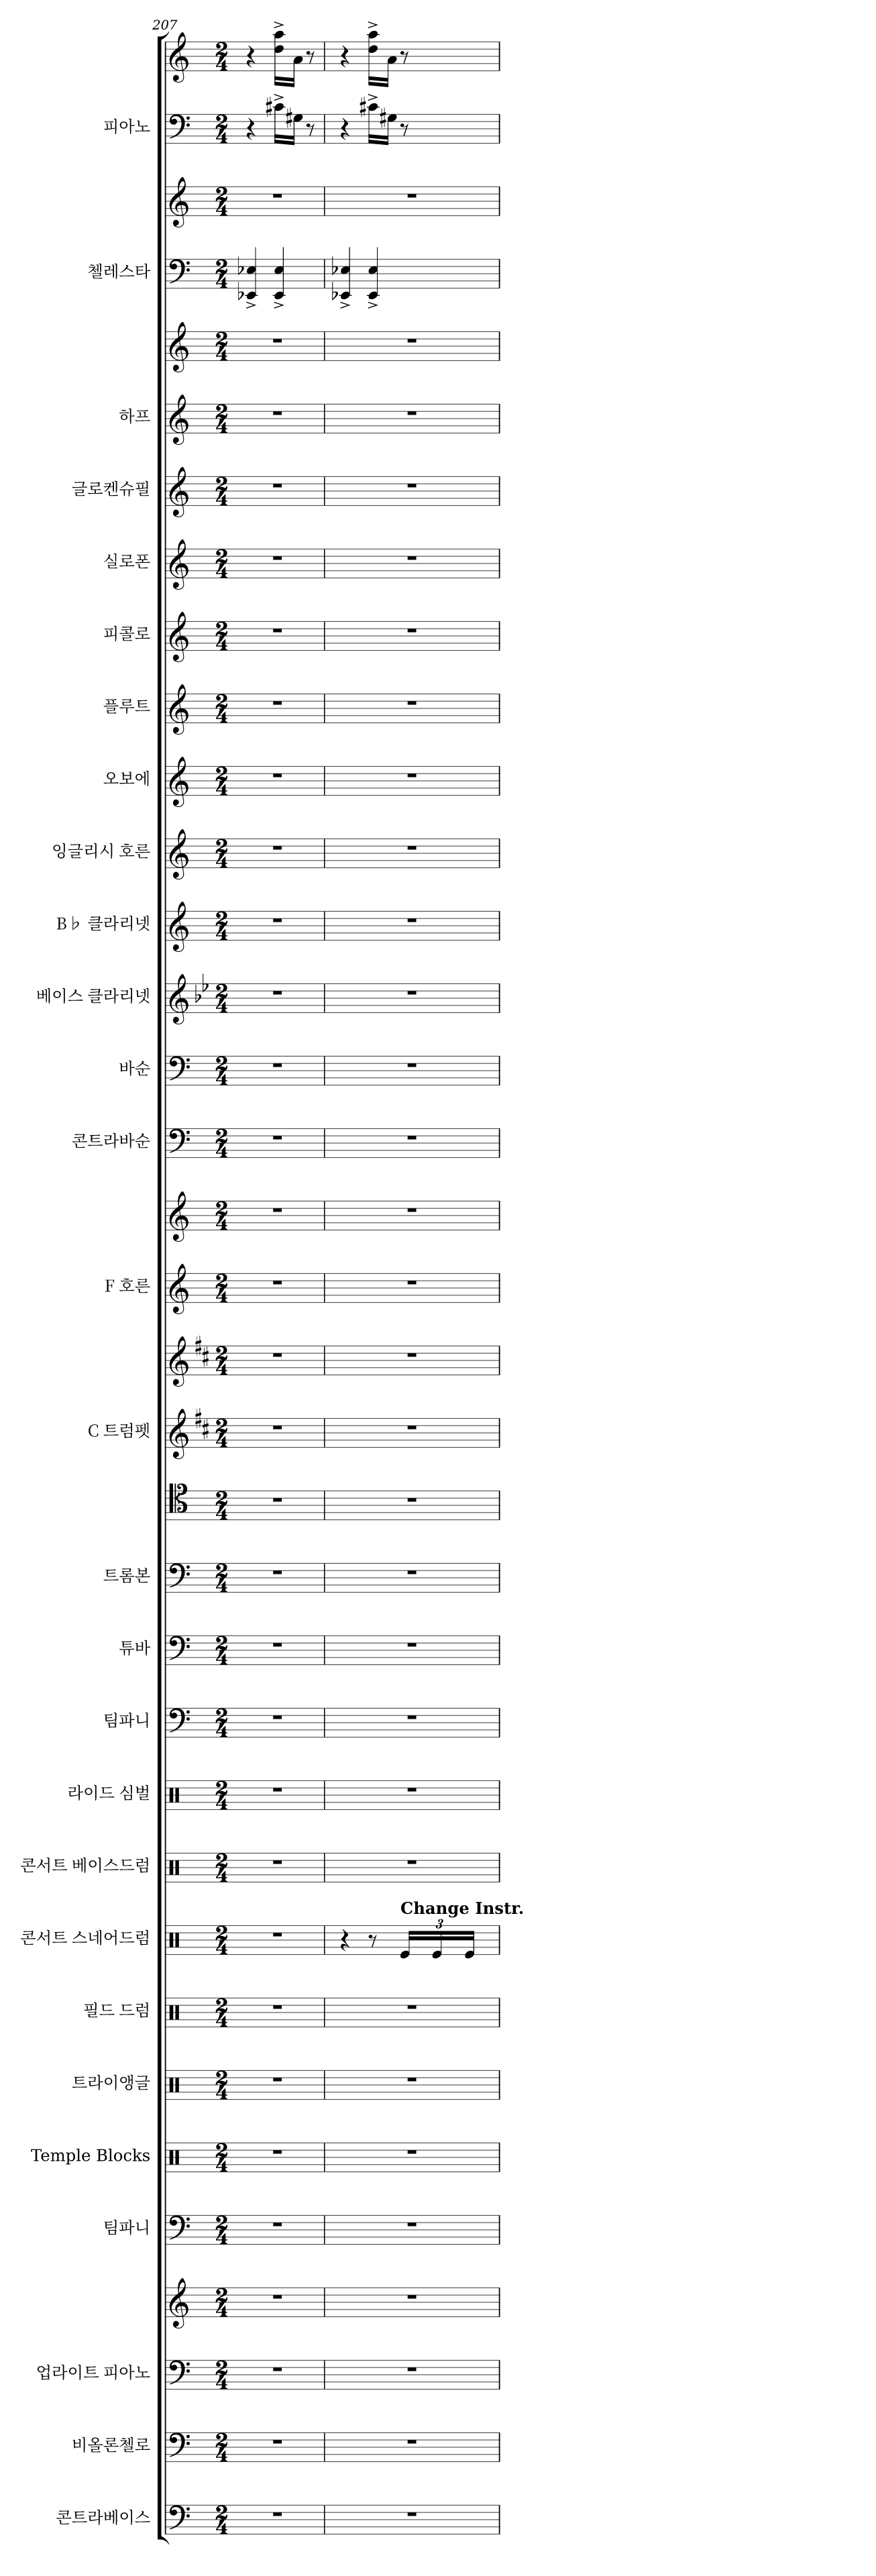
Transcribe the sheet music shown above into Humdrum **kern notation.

**kern	**kern	**kern	**kern	**kern	**kern	**kern	**kern	**kern	**kern	**kern	**kern	**kern	**kern	**kern	**kern	**kern	**kern	**kern	**kern	**kern	**kern	**kern	**kern	**kern	**kern	**kern	**kern	**kern	**kern	**kern	**kern	**kern	**kern	**kern
*part28	*part27	*part26	*part26	*part25	*part24	*part23	*part22	*part21	*part20	*part19	*part18	*part17	*part16	*part16	*part15	*part15	*part14	*part14	*part13	*part12	*part11	*part10	*part9	*part8	*part7	*part6	*part5	*part4	*part3	*part3	*part2	*part2	*part1	*part1
*staff35	*staff34	*staff33	*staff32	*staff31	*staff30	*staff29	*staff28	*staff27	*staff26	*staff25	*staff24	*staff23	*staff22	*staff21	*staff20	*staff19	*staff18	*staff17	*staff16	*staff15	*staff14	*staff13	*staff12	*staff11	*staff10	*staff9	*staff8	*staff7	*staff6	*staff5	*staff4	*staff3	*staff2	*staff1
*I"콘트라베이스	*I"비올론첼로	*I"업라이트 피아노	*	*I"팀파니	*I"Temple Blocks	*I"트라이앵글	*I"필드 드럼	*I"콘서트 스네어드럼	*I"콘서트 베이스드럼	*I"라이드 심벌	*I"팀파니	*I"튜바	*I"트롬본	*	*I"C 트럼펫	*	*I"F 호른	*	*I"콘트라바순	*I"바순	*I"베이스 클라리넷	*I"B♭ 클라리넷	*I"잉글리시 호른	*I"오보에	*I"플루트	*I"피콜로	*I"실로폰	*I"글로켄슈필	*I"하프	*	*I"첼레스타	*	*I"피아노	*
*	*	*	*	*	*I'Tmp. Bl.	*	*	*	*	*	*	*	*	*	*	*	*	*	*	*	*	*	*	*	*	*	*	*	*	*	*	*	*	*
*clefF4	*clefF4	*clefF4	*clefG2	*clefF4	*clefX	*clefX	*clefX	*clefX	*clefX	*clefX	*clefF4	*clefF4	*clefF4	*clefC4	*clefG2	*clefG2	*clefG2	*clefG2	*clefF4	*clefF4	*clefG2	*clefG2	*clefG2	*clefG2	*clefG2	*clefG2	*clefG2	*clefG2	*clefG2	*clefG2	*clefF4	*clefG2	*clefF4	*clefG2
*ITrd7c12	*	*	*	*	*	*	*	*	*	*	*	*	*	*	*ITrd1c2	*ITrd1c2	*ITrd4c7	*ITrd4c7	*ITrd7c12	*	*ITrd8c14	*ITrd1c2	*ITrd4c7	*	*	*ITrd-7c-12	*ITrd-7c-12	*ITrd-14c-24	*	*	*ITrd-7c-12	*ITrd-7c-12	*	*
*k[]	*k[]	*k[]	*k[]	*k[]	*k[]	*k[]	*k[]	*k[]	*k[]	*k[]	*k[]	*k[]	*k[]	*k[]	*k[]	*k[]	*k[b-]	*k[b-]	*k[]	*k[]	*k[b-e-]	*k[b-e-]	*k[b-]	*k[]	*k[]	*k[]	*k[]	*k[]	*k[]	*k[]	*k[]	*k[]	*k[]	*k[]
*M2/4	*M2/4	*M2/4	*M2/4	*M2/4	*M2/4	*M2/4	*M2/4	*M2/4	*M2/4	*M2/4	*M2/4	*M2/4	*M2/4	*M2/4	*M2/4	*M2/4	*M2/4	*M2/4	*M2/4	*M2/4	*M2/4	*M2/4	*M2/4	*M2/4	*M2/4	*M2/4	*M2/4	*M2/4	*M2/4	*M2/4	*M2/4	*M2/4	*M2/4	*M2/4
=207	=207	=207	=207	=207	=207	=207	=207	=207	=207	=207	=207	=207	=207	=207	=207	=207	=207	=207	=207	=207	=207	=207	=207	=207	=207	=207	=207	=207	=207	=207	=207	=207	=207	=207
2r	2r	2r	2r	2r	2r	2r	2r	2r	2r	2r	2r	2r	2r	2r	2r	2r	2r	2r	2r	2r	2r	2r	2r	2r	2r	2r	2r	2r	2r	2r	4E-X/^ 4e-X/^	2r	4r	4r
.	.	.	.	.	.	.	.	.	.	.	.	.	.	.	.	.	.	.	.	.	.	.	.	.	.	.	.	.	.	.	4E-/^ 4e-/^	.	16c#X^\LL	16dd\^ 16aa\^LL
.	.	.	.	.	.	.	.	.	.	.	.	.	.	.	.	.	.	.	.	.	.	.	.	.	.	.	.	.	.	.	.	.	16G#X\JJ	16a\JJ
.	.	.	.	.	.	.	.	.	.	.	.	.	.	.	.	.	.	.	.	.	.	.	.	.	.	.	.	.	.	.	.	.	8r	8r
=208	=208	=208	=208	=208	=208	=208	=208	=208	=208	=208	=208	=208	=208	=208	=208	=208	=208	=208	=208	=208	=208	=208	=208	=208	=208	=208	=208	=208	=208	=208	=208	=208	=208	=208
2r	2r	2r	2r	2r	2r	2r	2r	4r	2r	2r	2r	2r	2r	2r	2r	2r	2r	2r	2r	2r	2r	2r	2r	2r	2r	2r	2r	2r	2r	2r	4E-X/^ 4e-X/^	2r	4r	4r
.	.	.	.	.	.	.	.	8r	.	.	.	.	.	.	.	.	.	.	.	.	.	.	.	.	.	.	.	.	.	.	4E-/^ 4e-/^	.	16c#X^\LL	16dd\^ 16aa\^LL
.	.	.	.	.	.	.	.	.	.	.	.	.	.	.	.	.	.	.	.	.	.	.	.	.	.	.	.	.	.	.	.	.	16G#X\JJ	16a\JJ
*	*	*	*	*	*	*	*	*Xbrackettup	*	*	*	*	*	*	*	*	*	*	*	*	*	*	*	*	*	*	*	*	*	*	*	*	*	*
!	!	!	!	!	!	!	!	!LO:TX:a:B:t=Change Instr.	!	!	!	!	!	!	!	!	!	!	!	!	!	!	!	!	!	!	!	!	!	!	!	!	!	!
.	.	.	.	.	.	.	.	24Re/LL	.	.	.	.	.	.	.	.	.	.	.	.	.	.	.	.	.	.	.	.	.	.	.	.	8r	8r
.	.	.	.	.	.	.	.	24Re/	.	.	.	.	.	.	.	.	.	.	.	.	.	.	.	.	.	.	.	.	.	.	.	.	.	.
.	.	.	.	.	.	.	.	24Re/JJ	.	.	.	.	.	.	.	.	.	.	.	.	.	.	.	.	.	.	.	.	.	.	.	.	.	.
=	=	=	=	=	=	=	=	=	=	=	=	=	=	=	=	=	=	=	=	=	=	=	=	=	=	=	=	=	=	=	=	=	=	=
*-	*-	*-	*-	*-	*-	*-	*-	*-	*-	*-	*-	*-	*-	*-	*-	*-	*-	*-	*-	*-	*-	*-	*-	*-	*-	*-	*-	*-	*-	*-	*-	*-	*-	*-
